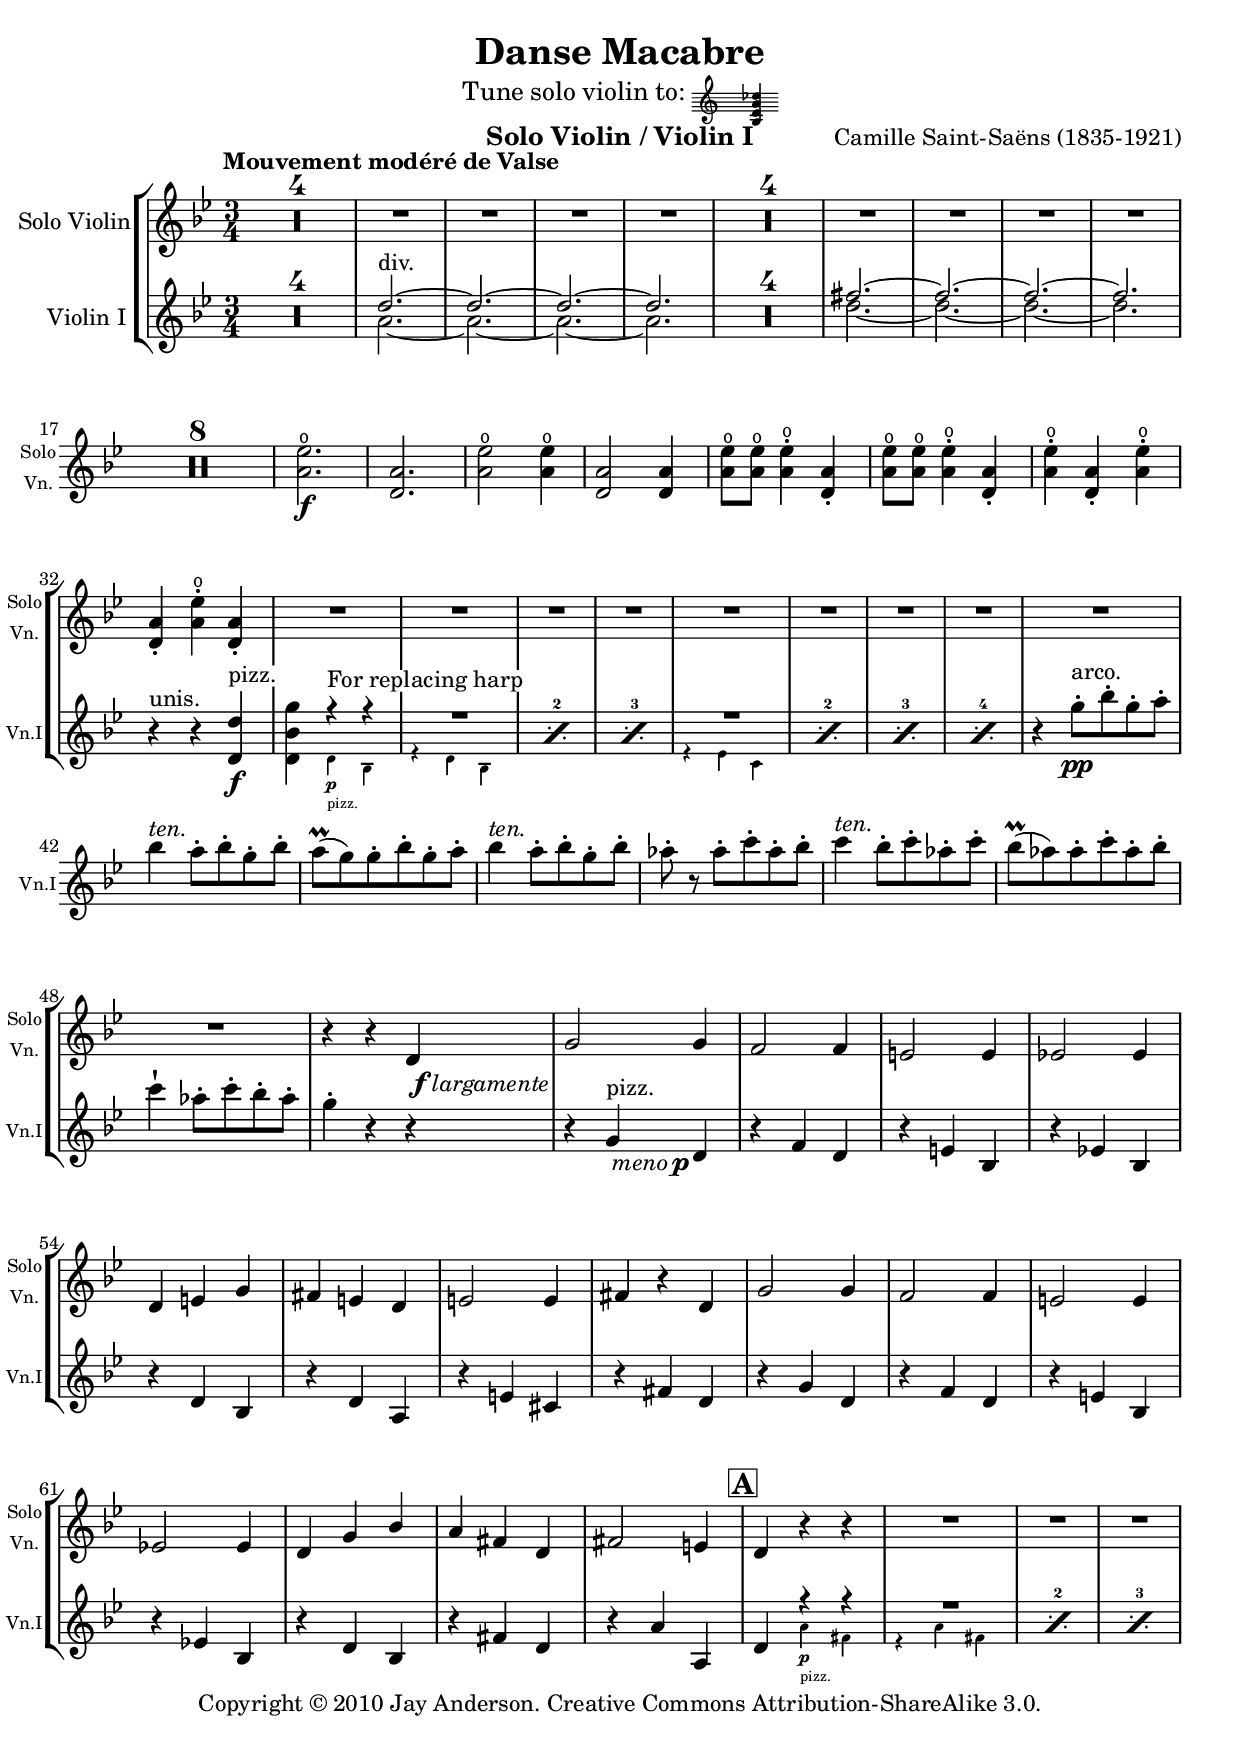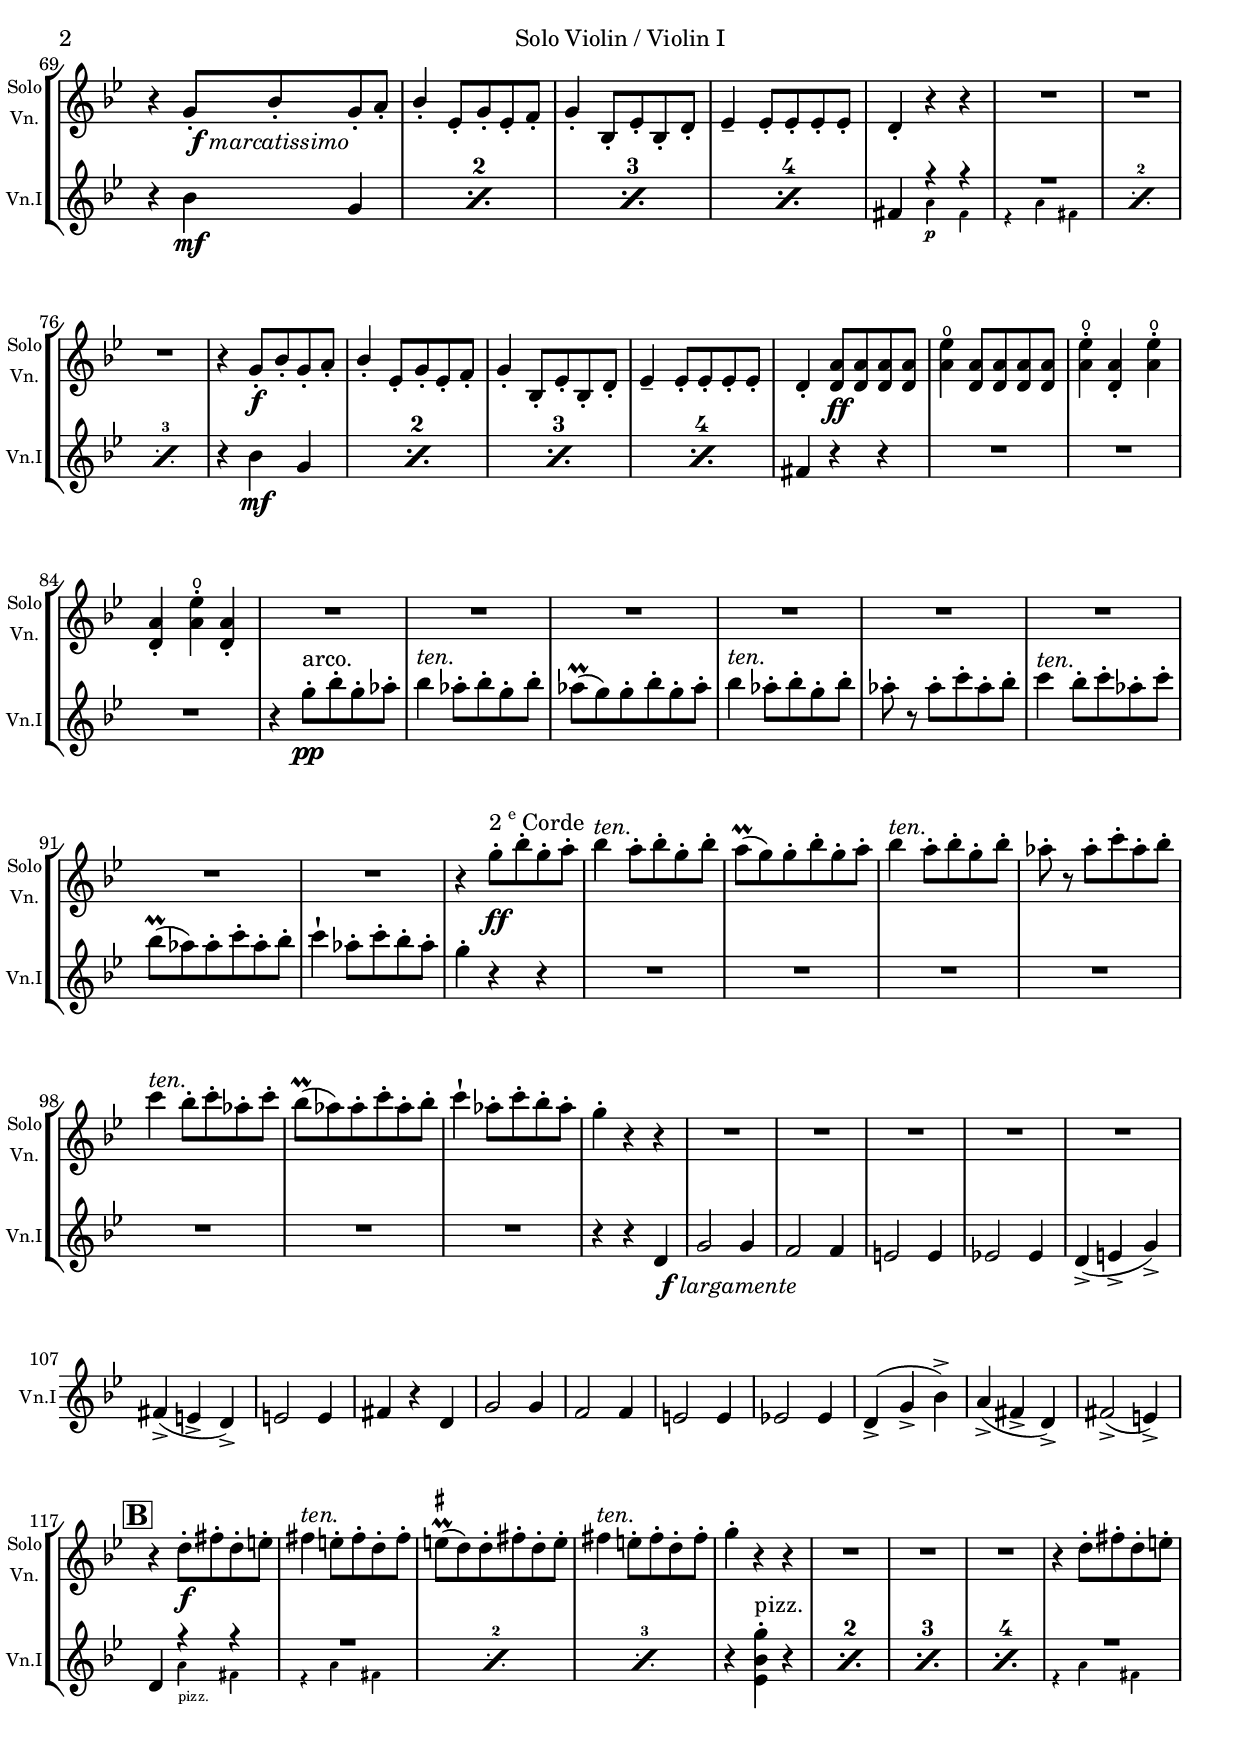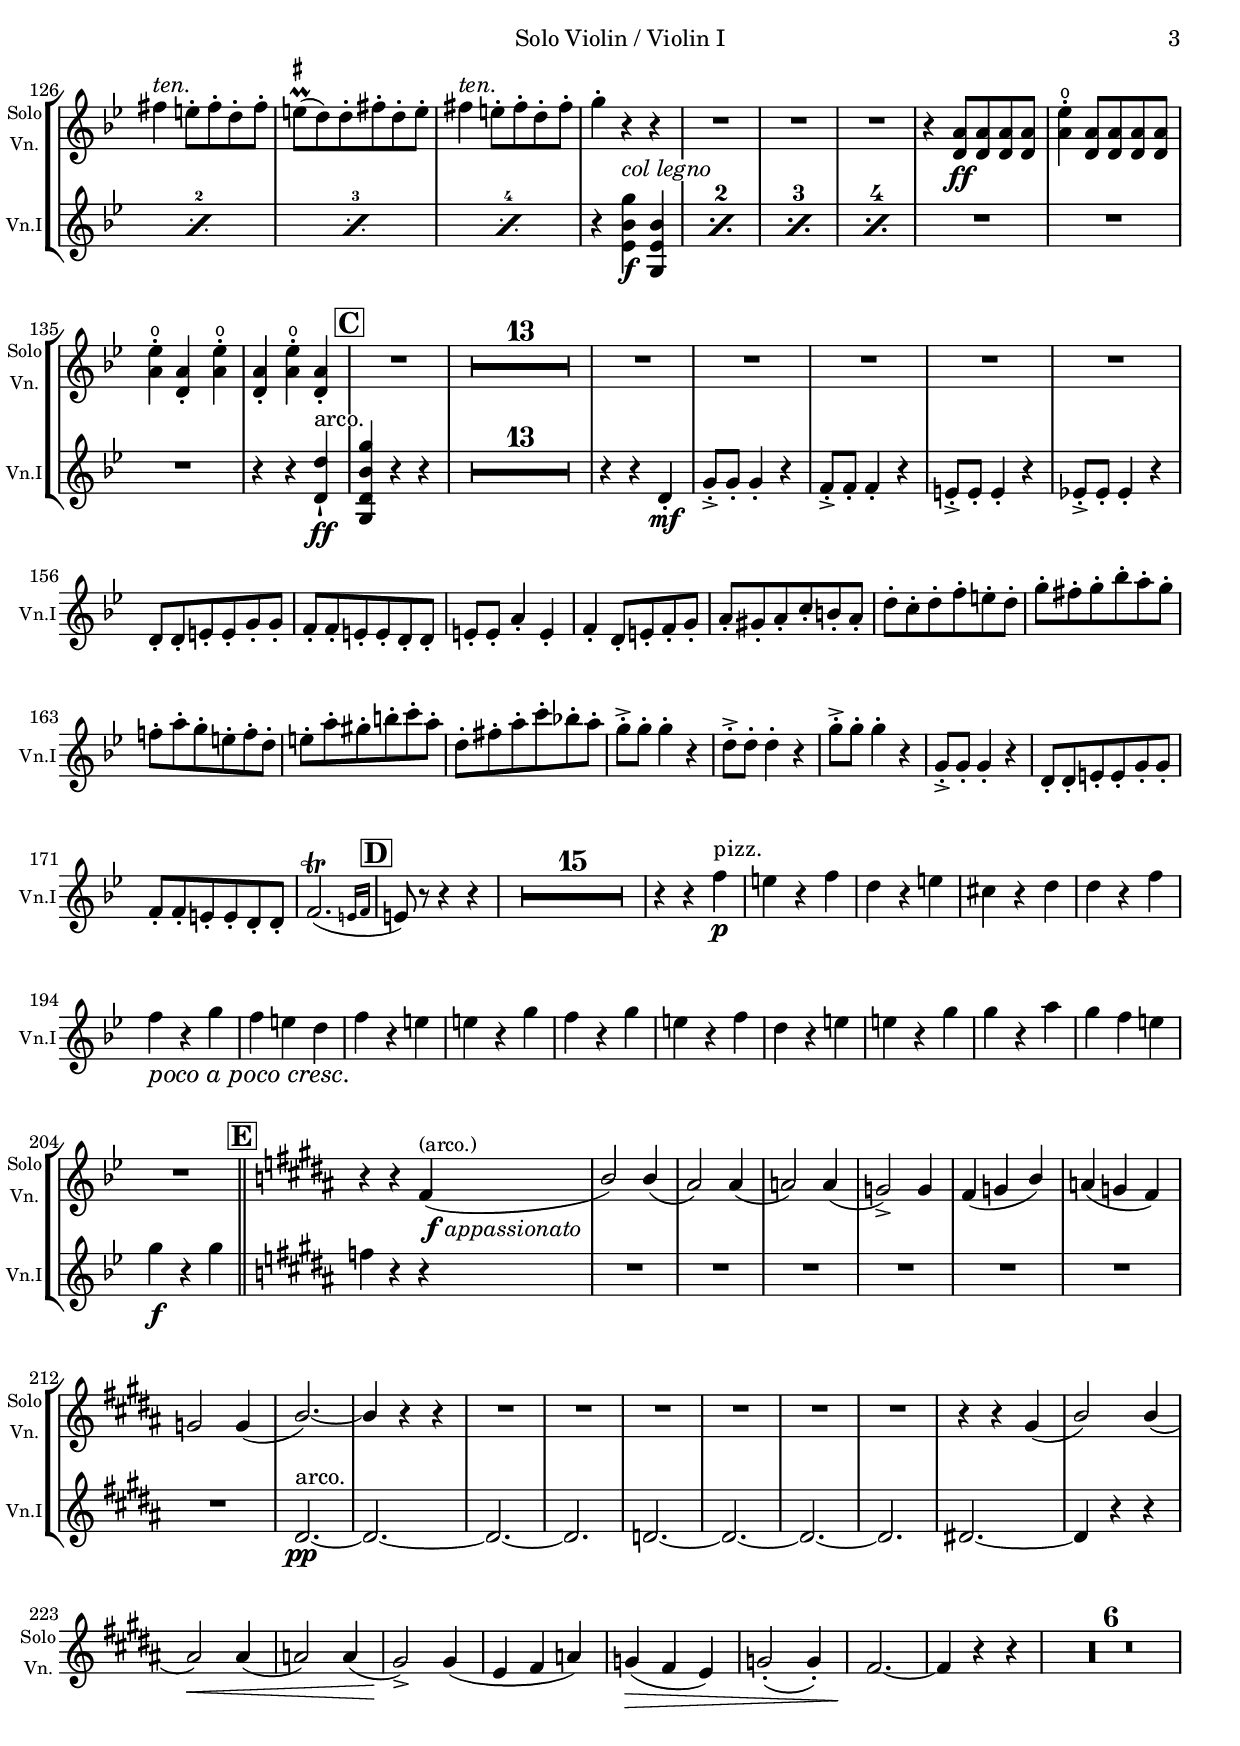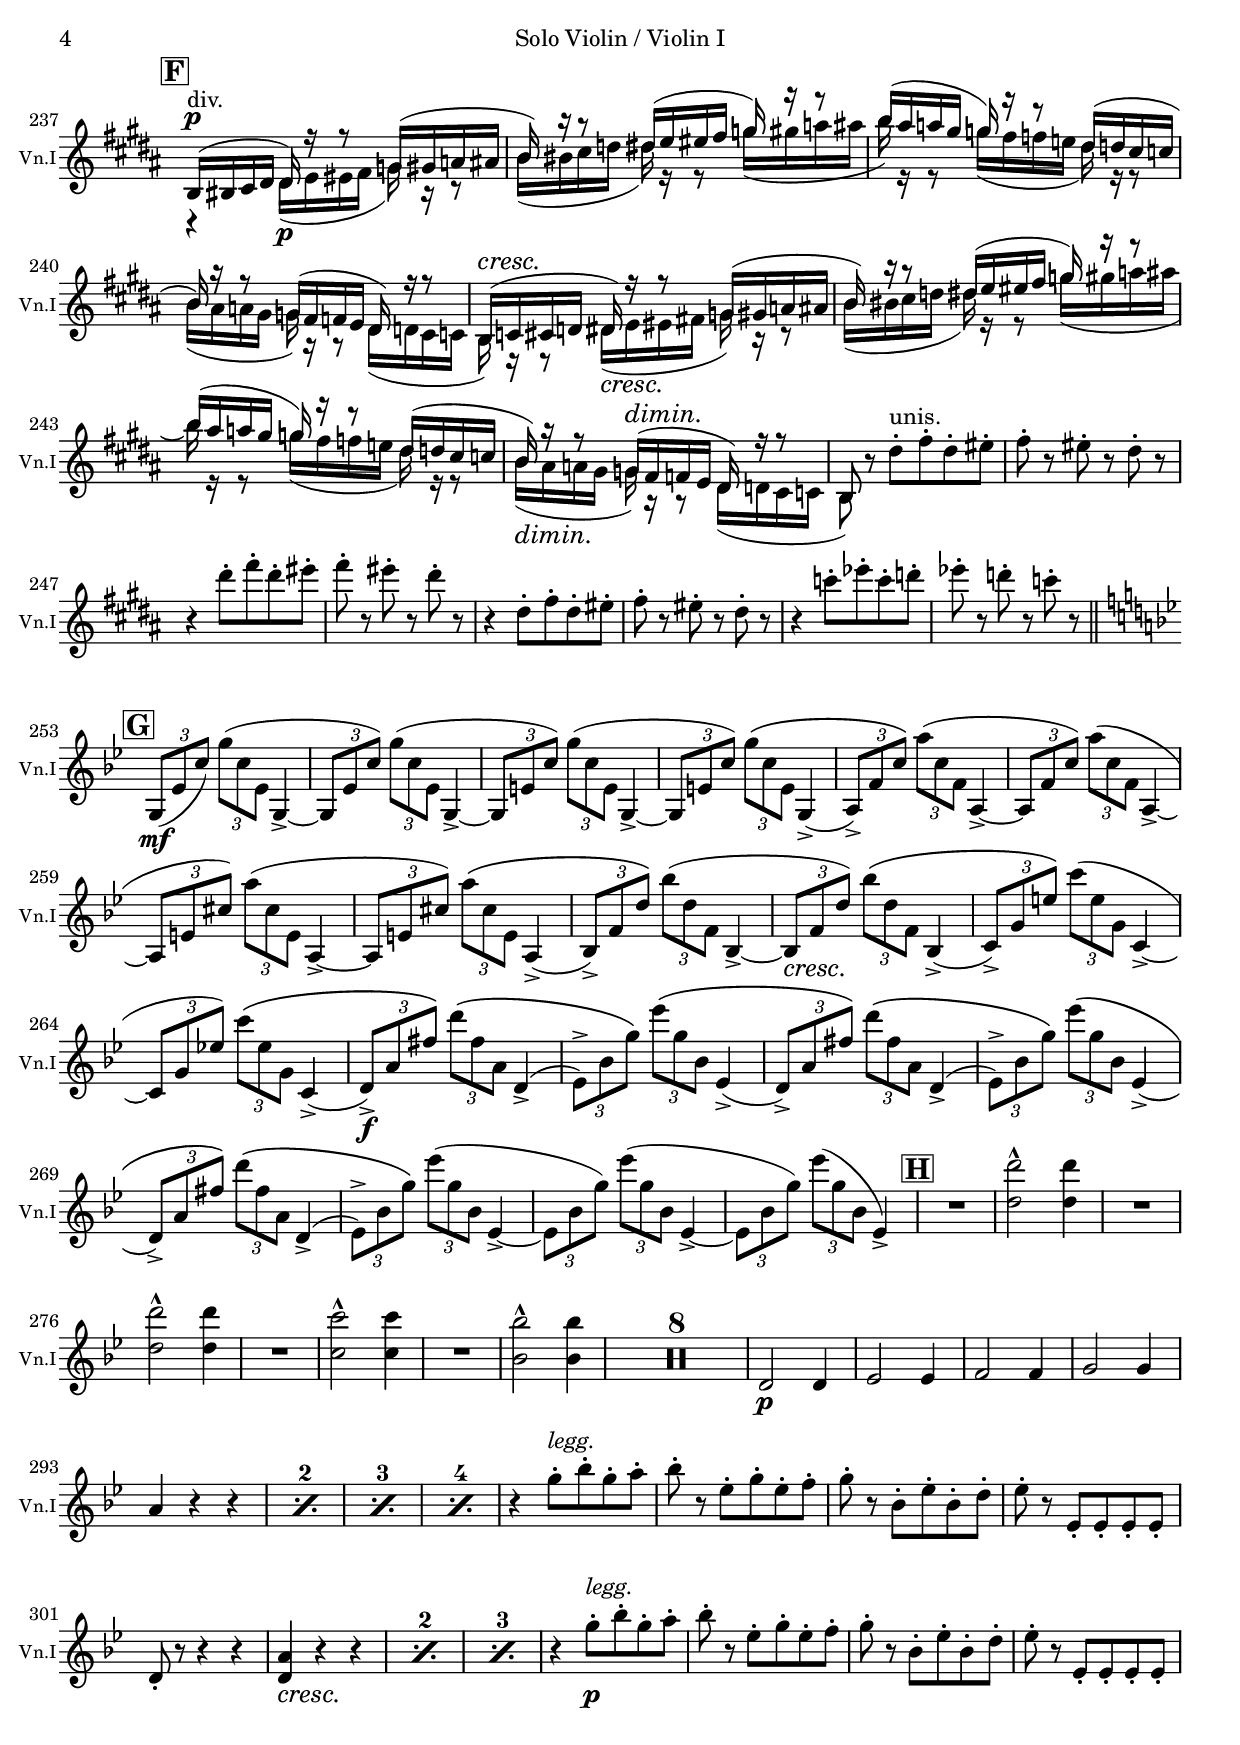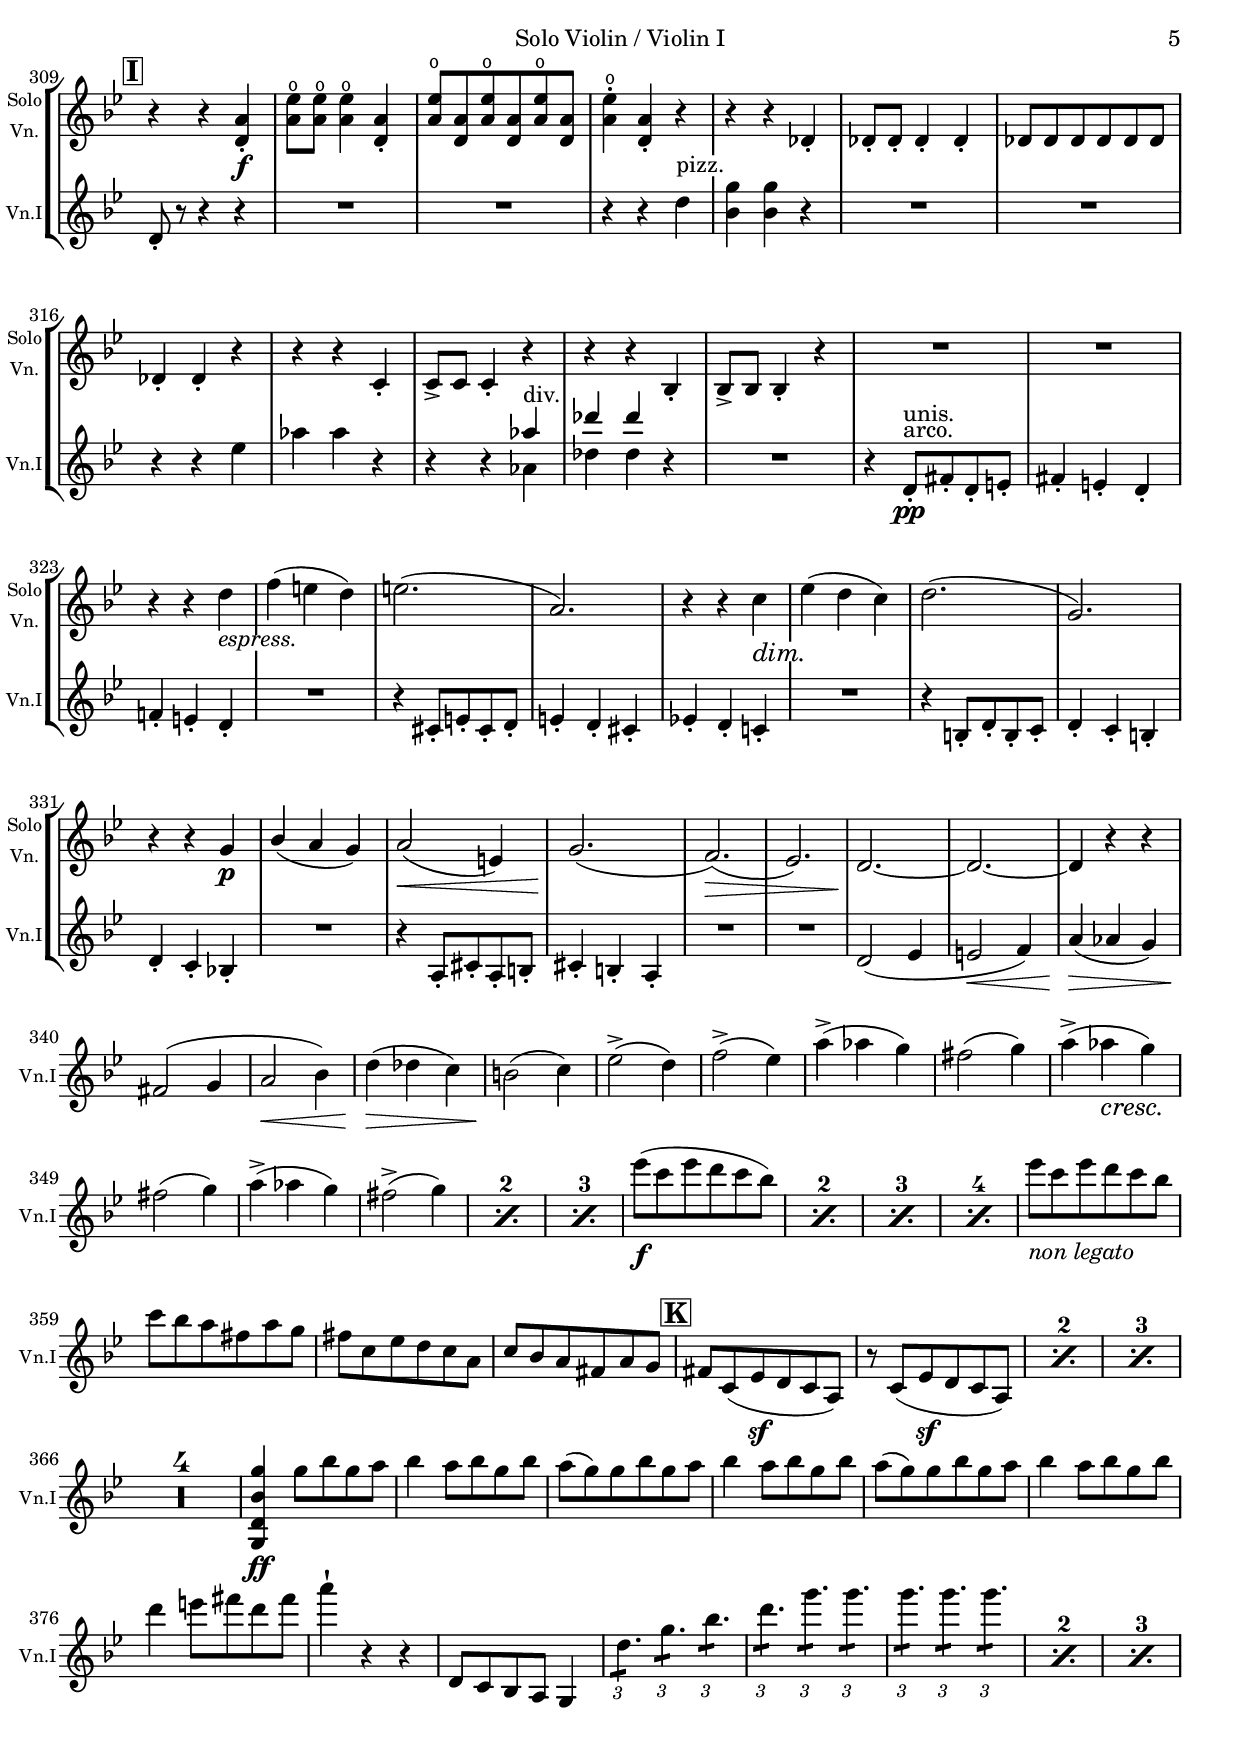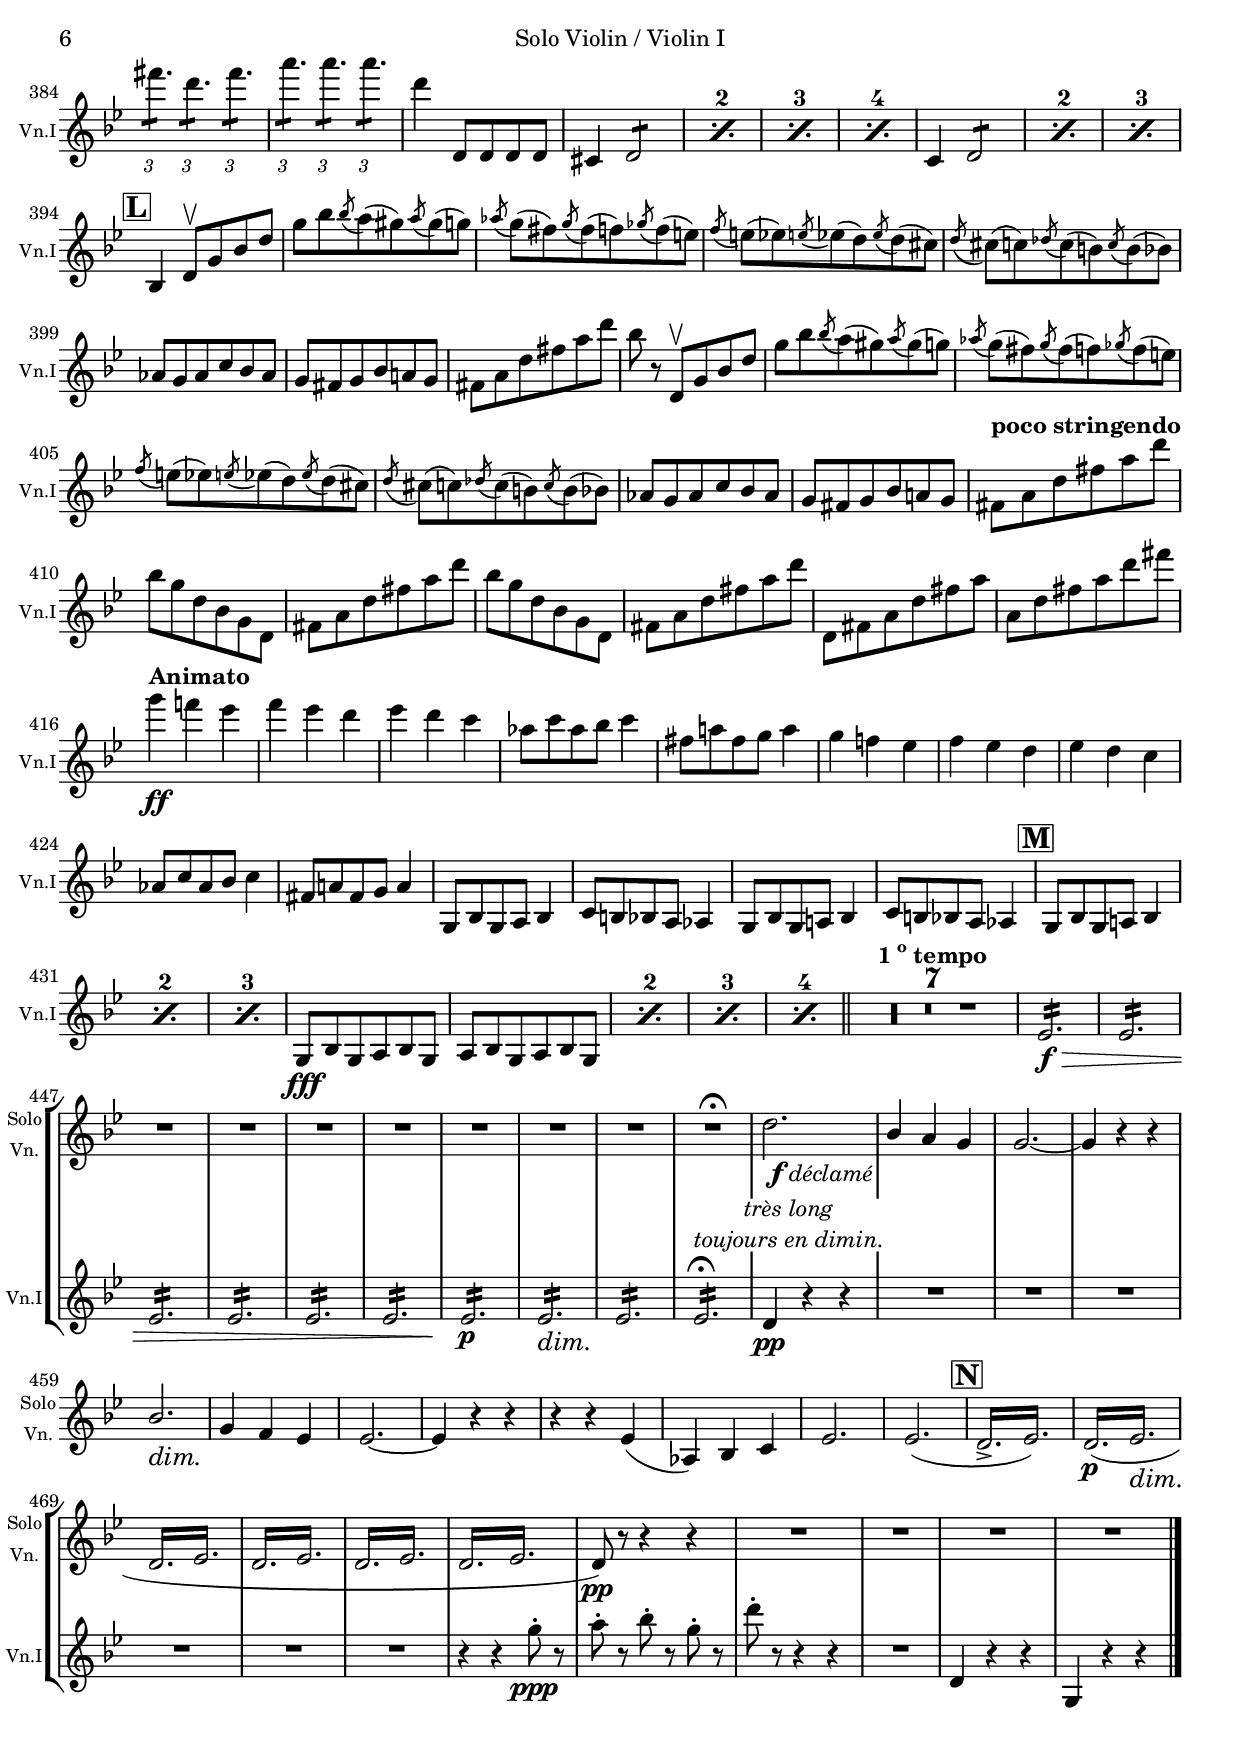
\version "2.13.19"

\version "2.13.21"

ffAnimatoMarkup = \markup {\dynamic ff \normal-text \italic { animato } }
ffAnimato = #(make-dynamic-script ffAnimatoMarkup)
fLargamenteMarkup = \markup {\whiteout { \dynamic f \normal-text \italic { largamente } } }
fLargamente = #(make-dynamic-script fLargamenteMarkup)
fMarcatissimoMarkup = \markup {\dynamic f \normal-text \italic { marcatissimo } }
fMarcatissimo = #(make-dynamic-script fMarcatissimoMarkup)
fAppassionatoMarkup = \markup {\whiteout { \dynamic f \normal-text \italic { "appassionato " } } }
fAppassionato = #(make-dynamic-script fAppassionatoMarkup)
fDeclameMarkup = \markup {\whiteout { \dynamic f \normal-text \italic { déclamé } } }
fDeclame = #(make-dynamic-script fDeclameMarkup)
menoPMarkup = \markup {\normal-text \italic meno \dynamic p}
menoP = #(make-dynamic-script menoPMarkup)
ten = \markup {\italic ten.}
espress = \markup {\whiteout \italic espress.}
colLegno = \markup {\whiteout \italic {col legno}}
div = \markup {\whiteout div.}
unis = \markup {\whiteout unis.}
pizz = \markup {\whiteout pizz.}
arco = \markup {\whiteout arco.}
arcoCaution = \markup {\smaller {(arco.)}}
legg = \markup {\italic legg.}
nonLegato = \markup {\italic {non legato}}
pocoStringendo = \markup {\italic {poco stringendo}}
tresLongToujoursEnDimin = \markup {\whiteout {\italic \center-column{\line {très long} \line {toujours en dimin.}}}}
forReplacingHarp = \markup{\whiteout {For replacing harp}}

justPocoAPocoCresc = #(make-music 'CrescendoEvent 'span-direction START 'span-type 'text 'span-text "poco a poco cresc." 'tweaks '((dash-period . -1.0)))
justCresc = #(make-music 'CrescendoEvent 'span-direction START 'span-type 'text 'span-text "cresc." 'tweaks '((dash-period . -1.0)))
justDimin = #(make-music 'DecrescendoEvent 'span-direction START 'span-type 'text 'span-text "dimin." 'tweaks '((dash-period . -1.0)))
dimMarkup = \markup {\whiteout \italic dim.}
justDim = #(make-music 'DecrescendoEvent 'span-direction START 'span-type 'text 'span-text dimMarkup 'tweaks '((dash-period . -1.0)))

slashedGrace = #(define-music-function (parser location music) (ly:music?)
#{
  \override Stem #'stroke-style = #"grace"
  \grace $music
  \revert Stem #'stroke-style
#})

stop =
#(define-music-function (parser location music) (ly:music?)
  (set! (ly:music-property music 'tweaks)
        (acons 'before-line-breaking
               (lambda (grob)
                 (let ((dots (ly:grob-object grob 'dot)))
                   (ly:grob-set-property! grob 'duration-log 2)
                   (and (ly:grob? dots)
                        (ly:grob-set-property! dots 'dot-count 0))))
               (ly:music-property music 'tweaks)))
  music)

setCue = #(define-music-function (parser location instr) (string?)
#{ \set Voice.instrumentCueName = #$instr #})

namedCueDuring = #(define-music-function (parser location cuename instr mus) (string? string? ly:music?)
#{
  \tag #'cued { \cueDuring #$cuename #UP { \setCue #$instr $mus } }
  \tag #'uncued $mus
#})

boxMark = #(define-music-function (parser location markp) (string?)
#{
  \mark \markup { \box \bold $markp }
#})

outline =
{
  \set Score.tempoHideNote = ##t
  \time 3/4
  \tempo \markup {Mouvement modéré de Valse} 2.=60
  s2.*64 |

  \boxMark "A"
  s2.*52 |

  \boxMark "B"
  s2.*20 |

  \boxMark "C"
  s2.*36 |

  \boxMark "D"
  s2.*32 | \bar "||"

  \boxMark "E"
  s2.*32 |

  \boxMark "F"
  s2.*16 | \bar "||"

  \boxMark "G"
  s2.*20 |

  \boxMark "H"
  s2.*36 |

  \boxMark "I"
  s2.*53 |

  \boxMark "K"
  s2.*32 |

  \boxMark "L"
  %s2.*36 |
  s2.*15 |
  \tempo "poco stringendo"
  s2.*7 |
  \tempo "Animato"
  s2.*14 |

  \boxMark "M"
  s2.*8 | \bar "||"
  \tempo \markup {1 \super o tempo} 2.=60
  s2.*29 |

  \boxMark "N"
  s2.*11 | \bar "|."
}

afterGraceFraction = #(cons 15 16)

\layout
{
  \context
  {
    \Score
    skipBars = ##t
    extraNatural = ##f
    \override PaperColumn #'keep-inside-line = ##t
    \override NonMusicalPaperColumn #'keep-inside-line = ##t
    autoAccidentals = #`(Staff ,(make-accidental-rule 'same-octave 0)
                               ,(make-accidental-rule 'any-octave 0)
                               ,(make-accidental-rule 'same-octave 1))
    markFormatter = #format-mark-numbers
    \override Beam #'breakable = ##t
    countPercentRepeats = ##t
  }

  \context
  {
    \RemoveEmptyStaffContext
  }
}

\midi
{
  \context
  {
    \Voice
    \remove "Dynamic_performer"
  }
}

\paper
{
  ragged-right = ##f
  ragged-last = ##f
  ragged-bottom = ##f
  ragged-last-bottom = ##f
}

\version "2.13.21"

\version "2.13.21"

ffAnimatoMarkup = \markup {\dynamic ff \normal-text \italic { animato } }
ffAnimato = #(make-dynamic-script ffAnimatoMarkup)
fLargamenteMarkup = \markup {\whiteout { \dynamic f \normal-text \italic { largamente } } }
fLargamente = #(make-dynamic-script fLargamenteMarkup)
fMarcatissimoMarkup = \markup {\dynamic f \normal-text \italic { marcatissimo } }
fMarcatissimo = #(make-dynamic-script fMarcatissimoMarkup)
fAppassionatoMarkup = \markup {\whiteout { \dynamic f \normal-text \italic { "appassionato " } } }
fAppassionato = #(make-dynamic-script fAppassionatoMarkup)
fDeclameMarkup = \markup {\whiteout { \dynamic f \normal-text \italic { déclamé } } }
fDeclame = #(make-dynamic-script fDeclameMarkup)
menoPMarkup = \markup {\normal-text \italic meno \dynamic p}
menoP = #(make-dynamic-script menoPMarkup)
ten = \markup {\italic ten.}
espress = \markup {\whiteout \italic espress.}
colLegno = \markup {\whiteout \italic {col legno}}
div = \markup {\whiteout div.}
unis = \markup {\whiteout unis.}
pizz = \markup {\whiteout pizz.}
arco = \markup {\whiteout arco.}
arcoCaution = \markup {\smaller {(arco.)}}
legg = \markup {\italic legg.}
nonLegato = \markup {\italic {non legato}}
pocoStringendo = \markup {\italic {poco stringendo}}
tresLongToujoursEnDimin = \markup {\whiteout {\italic \center-column{\line {très long} \line {toujours en dimin.}}}}
forReplacingHarp = \markup{\whiteout {For replacing harp}}

justPocoAPocoCresc = #(make-music 'CrescendoEvent 'span-direction START 'span-type 'text 'span-text "poco a poco cresc." 'tweaks '((dash-period . -1.0)))
justCresc = #(make-music 'CrescendoEvent 'span-direction START 'span-type 'text 'span-text "cresc." 'tweaks '((dash-period . -1.0)))
justDimin = #(make-music 'DecrescendoEvent 'span-direction START 'span-type 'text 'span-text "dimin." 'tweaks '((dash-period . -1.0)))
dimMarkup = \markup {\whiteout \italic dim.}
justDim = #(make-music 'DecrescendoEvent 'span-direction START 'span-type 'text 'span-text dimMarkup 'tweaks '((dash-period . -1.0)))

slashedGrace = #(define-music-function (parser location music) (ly:music?)
#{
  \override Stem #'stroke-style = #"grace"
  \grace $music
  \revert Stem #'stroke-style
#})

stop =
#(define-music-function (parser location music) (ly:music?)
  (set! (ly:music-property music 'tweaks)
        (acons 'before-line-breaking
               (lambda (grob)
                 (let ((dots (ly:grob-object grob 'dot)))
                   (ly:grob-set-property! grob 'duration-log 2)
                   (and (ly:grob? dots)
                        (ly:grob-set-property! dots 'dot-count 0))))
               (ly:music-property music 'tweaks)))
  music)

setCue = #(define-music-function (parser location instr) (string?)
#{ \set Voice.instrumentCueName = #$instr #})

namedCueDuring = #(define-music-function (parser location cuename instr mus) (string? string? ly:music?)
#{
  \tag #'cued { \cueDuring #$cuename #UP { \setCue #$instr $mus } }
  \tag #'uncued $mus
#})

boxMark = #(define-music-function (parser location markp) (string?)
#{
  \mark \markup { \box \bold $markp }
#})

outline =
{
  \set Score.tempoHideNote = ##t
  \time 3/4
  \tempo \markup {Mouvement modéré de Valse} 2.=60
  s2.*64 |

  \boxMark "A"
  s2.*52 |

  \boxMark "B"
  s2.*20 |

  \boxMark "C"
  s2.*36 |

  \boxMark "D"
  s2.*32 | \bar "||"

  \boxMark "E"
  s2.*32 |

  \boxMark "F"
  s2.*16 | \bar "||"

  \boxMark "G"
  s2.*20 |

  \boxMark "H"
  s2.*36 |

  \boxMark "I"
  s2.*53 |

  \boxMark "K"
  s2.*32 |

  \boxMark "L"
  %s2.*36 |
  s2.*15 |
  \tempo "poco stringendo"
  s2.*7 |
  \tempo "Animato"
  s2.*14 |

  \boxMark "M"
  s2.*8 | \bar "||"
  \tempo \markup {1 \super o tempo} 2.=60
  s2.*29 |

  \boxMark "N"
  s2.*11 | \bar "|."
}

afterGraceFraction = #(cons 15 16)

\layout
{
  \context
  {
    \Score
    skipBars = ##t
    extraNatural = ##f
    \override PaperColumn #'keep-inside-line = ##t
    \override NonMusicalPaperColumn #'keep-inside-line = ##t
    autoAccidentals = #`(Staff ,(make-accidental-rule 'same-octave 0)
                               ,(make-accidental-rule 'any-octave 0)
                               ,(make-accidental-rule 'same-octave 1))
    markFormatter = #format-mark-numbers
    \override Beam #'breakable = ##t
    countPercentRepeats = ##t
  }

  \context
  {
    \RemoveEmptyStaffContext
  }
}

\midi
{
  \context
  {
    \Voice
    \remove "Dynamic_performer"
  }
}

\paper
{
  ragged-right = ##f
  ragged-last = ##f
  ragged-bottom = ##f
  ragged-last-bottom = ##f
}

\version "2.13.22"

\version "2.13.21"

ffAnimatoMarkup = \markup {\dynamic ff \normal-text \italic { animato } }
ffAnimato = #(make-dynamic-script ffAnimatoMarkup)
fLargamenteMarkup = \markup {\whiteout { \dynamic f \normal-text \italic { largamente } } }
fLargamente = #(make-dynamic-script fLargamenteMarkup)
fMarcatissimoMarkup = \markup {\dynamic f \normal-text \italic { marcatissimo } }
fMarcatissimo = #(make-dynamic-script fMarcatissimoMarkup)
fAppassionatoMarkup = \markup {\whiteout { \dynamic f \normal-text \italic { "appassionato " } } }
fAppassionato = #(make-dynamic-script fAppassionatoMarkup)
fDeclameMarkup = \markup {\whiteout { \dynamic f \normal-text \italic { déclamé } } }
fDeclame = #(make-dynamic-script fDeclameMarkup)
menoPMarkup = \markup {\normal-text \italic meno \dynamic p}
menoP = #(make-dynamic-script menoPMarkup)
ten = \markup {\italic ten.}
espress = \markup {\whiteout \italic espress.}
colLegno = \markup {\whiteout \italic {col legno}}
div = \markup {\whiteout div.}
unis = \markup {\whiteout unis.}
pizz = \markup {\whiteout pizz.}
arco = \markup {\whiteout arco.}
arcoCaution = \markup {\smaller {(arco.)}}
legg = \markup {\italic legg.}
nonLegato = \markup {\italic {non legato}}
pocoStringendo = \markup {\italic {poco stringendo}}
tresLongToujoursEnDimin = \markup {\whiteout {\italic \center-column{\line {très long} \line {toujours en dimin.}}}}
forReplacingHarp = \markup{\whiteout {For replacing harp}}

justPocoAPocoCresc = #(make-music 'CrescendoEvent 'span-direction START 'span-type 'text 'span-text "poco a poco cresc." 'tweaks '((dash-period . -1.0)))
justCresc = #(make-music 'CrescendoEvent 'span-direction START 'span-type 'text 'span-text "cresc." 'tweaks '((dash-period . -1.0)))
justDimin = #(make-music 'DecrescendoEvent 'span-direction START 'span-type 'text 'span-text "dimin." 'tweaks '((dash-period . -1.0)))
dimMarkup = \markup {\whiteout \italic dim.}
justDim = #(make-music 'DecrescendoEvent 'span-direction START 'span-type 'text 'span-text dimMarkup 'tweaks '((dash-period . -1.0)))

slashedGrace = #(define-music-function (parser location music) (ly:music?)
#{
  \override Stem #'stroke-style = #"grace"
  \grace $music
  \revert Stem #'stroke-style
#})

stop =
#(define-music-function (parser location music) (ly:music?)
  (set! (ly:music-property music 'tweaks)
        (acons 'before-line-breaking
               (lambda (grob)
                 (let ((dots (ly:grob-object grob 'dot)))
                   (ly:grob-set-property! grob 'duration-log 2)
                   (and (ly:grob? dots)
                        (ly:grob-set-property! dots 'dot-count 0))))
               (ly:music-property music 'tweaks)))
  music)

setCue = #(define-music-function (parser location instr) (string?)
#{ \set Voice.instrumentCueName = #$instr #})

namedCueDuring = #(define-music-function (parser location cuename instr mus) (string? string? ly:music?)
#{
  \tag #'cued { \cueDuring #$cuename #UP { \setCue #$instr $mus } }
  \tag #'uncued $mus
#})

boxMark = #(define-music-function (parser location markp) (string?)
#{
  \mark \markup { \box \bold $markp }
#})

outline =
{
  \set Score.tempoHideNote = ##t
  \time 3/4
  \tempo \markup {Mouvement modéré de Valse} 2.=60
  s2.*64 |

  \boxMark "A"
  s2.*52 |

  \boxMark "B"
  s2.*20 |

  \boxMark "C"
  s2.*36 |

  \boxMark "D"
  s2.*32 | \bar "||"

  \boxMark "E"
  s2.*32 |

  \boxMark "F"
  s2.*16 | \bar "||"

  \boxMark "G"
  s2.*20 |

  \boxMark "H"
  s2.*36 |

  \boxMark "I"
  s2.*53 |

  \boxMark "K"
  s2.*32 |

  \boxMark "L"
  %s2.*36 |
  s2.*15 |
  \tempo "poco stringendo"
  s2.*7 |
  \tempo "Animato"
  s2.*14 |

  \boxMark "M"
  s2.*8 | \bar "||"
  \tempo \markup {1 \super o tempo} 2.=60
  s2.*29 |

  \boxMark "N"
  s2.*11 | \bar "|."
}

afterGraceFraction = #(cons 15 16)

\layout
{
  \context
  {
    \Score
    skipBars = ##t
    extraNatural = ##f
    \override PaperColumn #'keep-inside-line = ##t
    \override NonMusicalPaperColumn #'keep-inside-line = ##t
    autoAccidentals = #`(Staff ,(make-accidental-rule 'same-octave 0)
                               ,(make-accidental-rule 'any-octave 0)
                               ,(make-accidental-rule 'same-octave 1))
    markFormatter = #format-mark-numbers
    \override Beam #'breakable = ##t
    countPercentRepeats = ##t
  }

  \context
  {
    \RemoveEmptyStaffContext
  }
}

\midi
{
  \context
  {
    \Voice
    \remove "Dynamic_performer"
  }
}

\paper
{
  ragged-right = ##f
  ragged-last = ##f
  ragged-bottom = ##f
  ragged-last-bottom = ##f
}


% NOTE: The #'violinHarp tag is used to remove the cue voice. If this is not
% done then where this part is quoted rests are printed instead. This is an
% unfiled lilypond bug.

violinOne = \relative c''
{
  \key g \minor
  R2.*4 |
  s1*0^\div
  << {d2.~ | d~ | d~ | d |} \\ {a2.~ | a~ | a~ | a |} >> |
  R2.*4 |
  << {fis'2.~ | fis~ | fis~ | fis |} \\ {d2.~ | d~ | d~ | d |} >> |
  R2.*15 |
  r4^\unis r <d d,>^\pizz\f |
  <g bes, d,>
  <<
    {
      \voiceOne
      r^\forReplacingHarp r |
      R2. |
      s2.*2 |
      R2. |
      s2.*3 |
      \oneVoice
    }
    \tag #'violinHarp
    \new CueVoice
    {
      \voiceTwo
      d,4\p_\pizz bes |
      \repeat percent 3 {r d bes |}
      \repeat percent 4 {r ees c |}
    }
  >>
  r4 g''8-.^\arco\pp bes-. g-. a-. |
  bes4^\ten a8-. bes-. g-. bes-. |
  a(\prall g) g-. bes-. g-. a-. |
  bes4^\ten a8-. bes-. g-. bes-. |
  aes-. r aes-. c-. aes-. bes-. |
  c4^\ten bes8-. c-. aes-. c-. |
  bes(\prall aes) aes-. c-. aes-. bes-. |
  c4-| aes8-. c-. bes-. aes-. |
  g4-. r r |
  r
    \once \override Staff.DynamicText #'self-alignment-X = #LEFT
    g,^\pizz\menoP d |
  r f d |
  r e bes |
  r ees bes |
  r d bes |
  r d a |
  r e' cis |
  r fis d |
  r g d |
  r f d |
  r e bes |
  r ees bes |
  r d bes |
  r fis' d |
  r a' a, |

  %A
  d
  <<
    {
      \voiceOne
      r r |
      R2. |
      s2.*2 |
      \oneVoice
    }
    \tag #'violinHarp
    \new CueVoice
    {
      \voiceTwo
      a'4\p_\pizz fis |
      \repeat percent 3 {r a fis} |
    }
  >>
  \repeat percent 4 {r4 bes\mf g |}
  fis4
  <<
    {
      \voiceOne
      r r |
      R2. |
      s2.*2 |
      \oneVoice
    }
    \tag #'violinHarp
    \new CueVoice
    {
      \voiceTwo
      a4\p fis |
      \repeat percent 3 {r4 a fis} |
    }
  >> |
  \repeat percent 4 {r4 bes\mf g |}
  fis4 r r |
  R2.*3 |
  r4 g'8-.^\arco\pp bes-. g-. aes-. |
  bes4^\ten aes8-. bes-. g-. bes-. |
  aes(\prall g) g-. bes-. g-. aes-. |
  bes4^\ten aes8-. bes-. g-. bes-. |
  aes-. r aes-. c-. aes-. bes-. |
  c4^\ten bes8-. c-. aes-. c-. |
  bes(\prall aes) aes-. c-. aes-. bes-. |
  c4-| aes8-. c-. bes-. aes-. |
  g4-. r r |
  R2.*7 |
  r4 r
    \once \override Staff.DynamicText #'self-alignment-X = #LEFT
    d,4\fLargamente | \noBreak
  g2 g4 |
  f2 f4 |
  e2 e4 |
  ees2 ees4 |
  d4->( e-> g->) |
  fis->( e-> d->) |
  e2 e4 |
  fis4 r d |
  g2 g4 |
  f2 f4 |
  e2 e4 |
  ees2 ees4 |
  d4->( g-> bes->) |
  a->( fis-> d->) |
  fis2->( e4->) |

  %B
  d4
  <<
    {
      \voiceOne
      r r |
      R2. |
      s2.*2 |
      \oneVoice
    }
    \tag #'violinHarp
    \new CueVoice
    {
      \voiceTwo
      a'4_\pizz fis |
      \repeat percent 3 {r4 a fis} |
    }
  >>
  \repeat percent 4 {r4 <g' bes, ees,>-.^\pizz r |}
  <<
    {
      \voiceOne
      R2. |
      s2.*3 |
      \oneVoice
    }
    \tag #'violinHarp
    \new CueVoice
    {
      \voiceTwo
      \repeat percent 4 {r4 a, fis} |
    }
  >>
  \repeat percent 4 {r4 <g' bes, ees,>\f^\colLegno <bes, ees, g,> |}
  R2.*3 |
  r4 r <d d,>4-|^\arco\ff |

  %C
  <g bes, d, g,>4 r r |
  R2.*13 |
  r4 r d,-.\mf |
  g8-.-> g-. g4-. r |
  f8-.-> f-. f4-. r |
  e8-.-> e-. e4-. r |
  ees8-.-> ees-. ees4-. r |
  d8-. d-. e-. e-. g-. g-. |
  f-. f-. e-. e-. d-. d-. |
  e-. e-. a4-. e-. |
  f4-. d8-. e-. f-. g-. |
  a-. gis-. a-. c-. b-. a-. |
  d-. c-. d-. f-. e-. d-. |
  g-. fis-. g-. bes-. a-. g-. |
  f-. a-. g-. e-. f-. d-. |
  e-. a-. gis-. b-. c-. a-. |
  d,-. fis-. a-. c-. bes-. a-. |
  g8-.-> g-. g4-. r |
  d8-.-> d-. d4-. r |
  g8-.-> g-. g4-. r |
  g,8-.-> g-. g4-. r |
  d8-. d-. e-. e-. g-. g-. |
  f-. f-. e-. e-. d-. d-. |
  \afterGrace f2.(\trill {e16[ f]} |

  %D
  e8) r r4 r |
  R2.*15 |
  r4 r f'^\pizz\p |
  e r f |
  d r e |
  cis r d |
  d r f |
  f\justPocoAPocoCresc r g | \noBreak
  f e d |
  f r e |
  e r g |
  f r g |
  e r f |
  d r e |
  e r g |
  g r a |
  g f e |
  g\f r g |

  %E
  \key b \major
  f4 r r |
  R2.*7 |
  dis,2.~\pp^\arco |
  dis~ | dis~ | dis |
  d~ | d~ | d~ | d |
  dis~ |
  dis4 r r |
  R2.*14 |

  %F
  s1*0^\div
  <<
    {
      \dynamicUp
      b16(\p bis cis dis dis) r r8 g16( gis a ais |
      b) r r8 dis16( e eis fis g) r r8 |
      b16( ais a gis g) r r8 dis16( d cis c |
      b) r r8 g16( fis f e dis) r r8 |
      b16(\justCresc c cis d dis) r r8 g16( gis a ais |
      b) r r8 dis16( e eis fis g) r r8 |
      b16( ais a gis g) r r8 dis16( d cis c |
      b)\! r r8 g16(\justDimin fis f e dis) r r8 |
      b8\!
    }
    \\
    {
      r4 dis16(\p e eis fis g) r r8 |
      b16( bis cis d dis) r r8 g16( gis a ais |
      b) r r8 g16( fis f e dis) r r8 |
      b16( ais a gis g) r r8 dis16( d cis c |
      b) r r8 dis16(\justCresc e eis fis g) r r8 |
      b16( bis cis d dis) r r8 g16( gis a ais |
      b) r r8 g16( fis f e dis)\! r r8 |
      b16(\justDimin ais a gis g) r r8 dis16( d cis c |
      b8)\!
    }
  >> r8 dis'8-.^\unis fis-. dis-. eis-. |
  fis-. r eis-. r dis-. r |
  r4 dis'8-. fis-. dis-. eis-. |
  fis-. r eis-. r dis-. r |
  r4 dis,8-. fis-. dis-. eis-. |
  fis-. r eis-. r dis-. r |
  r4 c'8-. ees-. c-. d-. |
  ees-. r d-. r c-. r |

  %G
  \key g \minor
  \times 2/3 {g,,8(\mf ees' c')} \times 2/3 {g'( c, ees,} g,4~-> |
  \times 2/3 {g8 ees' c')} \times 2/3 {g'( c, ees,} g,4~-> |
  \times 2/3 {g8 e' c')} \times 2/3 {g'( c, e,} g,4~-> |
  \times 2/3 {g8 e' c')} \times 2/3 {g'\( c, e,} g,4(-> |
  \times 2/3 {a8)-> f' c'\)} \times 2/3 {a'( c, f,} a,4~-> |
  \times 2/3 {a8 f' c')} \times 2/3 {a'( c, f,} a,4~-> |
  \times 2/3 {a8 e' cis')} \times 2/3 {a'( cis, e,} a,4~-> |
  \times 2/3 {a8 e' cis')} \times 2/3 {a'\( cis, e,} a,4(-> |
  \times 2/3 {bes8)-> f' d'\)} \times 2/3 {bes'( d, f,} bes,4~-> |
  \times 2/3 {bes8\justCresc f' d')} \times 2/3 {bes'\( d, f,} bes,4(-> |
  \times 2/3 {c8)-> g' e'\)} \times 2/3 {c'( e, g,} c,4~-> |
  \times 2/3 {c8 g' ees')} \times 2/3 {c'\( ees, g,} c,4(-> |
  \times 2/3 {d8)->\f a' fis'\)} \times 2/3 {d'\( fis, a,} d,4(-> |
  \times 2/3 {ees8)-> bes' g'\)} \times 2/3 {ees'\( g, bes,} ees,4(-> |
  \times 2/3 {d8)-> a' fis'\)} \times 2/3 {d'\( fis, a,} d,4(-> |
  \times 2/3 {ees8)-> bes' g'\)} \times 2/3 {ees'\( g, bes,} ees,4(-> |
  \times 2/3 {d8)-> a' fis'\)} \times 2/3 {d'\( fis, a,} d,4(-> |
  \times 2/3 {ees8)-> bes' g'\)} \times 2/3 {ees'( g, bes,} ees,4~-> |
  \times 2/3 {ees8 bes' g')} \times 2/3 {ees'( g, bes,} ees,4~-> |
  \times 2/3 {ees8 bes' g')} \times 2/3 {ees'( g, bes,} ees,4->) |

  %H
  R2. |
  <d' d'>2-^ <d d'>4 |
  R2. |
  <d d'>2-^ <d d'>4 |
  R2. |
  <c c'>2-^ <c c'>4 |
  R2. |
  <bes bes'>2-^ <bes bes'>4 |
  R2.*8 |
  d,2\p d4 |
  ees2 ees4 |
  f2 f4 |
  g2 g4 |
  \repeat percent 4 {a4 r r |}
  r4 g'8-.^\legg bes-. g-. a-. |
  bes-. r ees,-. g-. ees-. f-. |
  g-. r bes,-. ees-. bes-. d-. |
  ees-. r ees,-. ees-. ees-. ees-. |
  d-. r r4 r |
  s1*0\justCresc
  \repeat percent 3 {<d a'>4 r r |}
  r4 g'8-.^\legg\p bes-. g-. a-. |
  bes-. r ees,-. g-. ees-. f-. |
  g-. r bes,-. ees-. bes-. d-. |
  ees-. r ees,-. ees-. ees-. ees-. |

  %I
  d-. r r4 r |
  R2.*2 |
  r4 r d'^\pizz |
  <bes g'> <bes g'> r |
  R2.*2 |
  r4 r ees |
  aes aes r |
  r r s1*0^\div
  << {aes4 | des des} \\ {aes,4 | des des} >> r4 |
  R2. |
  r4 d,8-.^\arco\pp^\unis fis-. d-. e-. |
  fis4-. e-. d-. |
  f-. e-. d-. |
  R2. |
  r4 cis8-. e-. cis-. d-. |
  e4-. d-. cis-. |
  ees-. d-. c-. |
  R2. |
  r4 b8-. d-. b-. c-. |
  d4-. c-. b-. |
  d-. c-. bes-. |
  R2. |
  r4 a8-. cis-. a-. b-. |
  cis4-. b-. a-. |
  R2.*2 |
  d2( ees4 |
  e2\< f4) |
  a(\> aes g) s1*0\! |
  fis2( g4 |
  a2\< bes4) |
  d4(\> des c) s1*0\! |
  b2( c4) |
  ees2->( d4) |
  f2->( ees4) |
  a4->( aes g) |
  fis2( g4) |
  a4->( aes\justCresc g) |
  fis2( g4) |
  a4->( aes g) |
  \repeat percent 3 {fis2->( g4) |}
  s1*0\f
  \repeat percent 4 {ees'8( c ees d c bes) |}
  ees8_\nonLegato c ees d c bes |
  c bes a fis a g |
  fis c ees d c a |
  c bes a fis a g |

  %K
  fis c( ees\sf d c a) |
  \repeat percent 3 {r c( ees\sf d c a) |}
  R2.*4 |
  <g'' bes, d, g,>4\ff g8 bes g a |
  \repeat unfold 2
  {
    bes4 a8 bes g bes |
    a( g) g bes g a |
  }
  bes4 a8 bes g bes |
  d4 e8 fis d fis |
  a4-| r r |
  d,,,8 c bes a g4 |
  \times 2/3 {\repeat tremolo 3 d''8} \times 2/3 {\repeat tremolo 3 g8} \times 2/3 {\repeat tremolo 3 bes8} |
  \times 2/3 {\repeat tremolo 3 d8} \times 2/3 {\repeat tremolo 3 g8} \times 2/3 {\repeat tremolo 3 g8} |
  \repeat percent 3 {\repeat unfold 3 {\times 2/3 {\repeat tremolo 3 g8}} |}
  \times 2/3 {\repeat tremolo 3 fis8} \times 2/3 {\repeat tremolo 3 d8} \times 2/3 {\repeat tremolo 3 fis8} |
  \repeat unfold 3 {\times 2/3 {\repeat tremolo 3 a8}} |
  d,4 d,,8 d d d |
  \repeat percent 4 {cis4 \repeat tremolo 4 d8 |}
  \repeat percent 3 {c4 \repeat tremolo 4 d8 |}

  %L
  bes4 d8\upbow g bes d |
  g bes \acciaccatura bes a( gis) \acciaccatura a gis( g) |
  \acciaccatura aes g( fis) \acciaccatura g fis( f) \acciaccatura ges f( e) |
  \acciaccatura f e( ees) \acciaccatura e ees( d) \acciaccatura ees d( cis) |
  \acciaccatura d cis( c) \acciaccatura des c( b) \acciaccatura c b( bes) |
  aes g aes c bes aes |
  g fis g bes a g |
  fis a d fis a d |
  bes r d,,\upbow g bes d |
  g bes \acciaccatura bes a( gis) \acciaccatura a gis( g) |
  \acciaccatura aes g( fis) \acciaccatura g fis( f) \acciaccatura ges f( e) |
  \acciaccatura f e( ees) \acciaccatura e ees( d) \acciaccatura ees d( cis) |
  \acciaccatura d cis( c) \acciaccatura des c( b) \acciaccatura c b( bes) |
  aes g aes c bes aes |
  g fis g bes a g |

  %poco stringendo
  fis a d fis a d |
  bes g d bes g d |
  fis a d fis a d |
  bes g d bes g d |
  fis a d fis a d |
  d,, fis a d fis a |
  a, d fis a d fis |

  %animato
  g4\ff f ees |
  f ees d |
  ees d c |
  aes8 c aes bes c4 |
  fis,8 a fis g a4 |
  g4 f ees |
  f ees d |
  ees d c |
  aes8 c aes bes c4 |
  fis,8 a fis g a4 |
  \repeat unfold 2
  {
    g,8 bes g a bes4 |
    c8 b bes a aes4 |
  }

  %M
  \repeat percent 3 {g8 bes g a bes4 |}
  s1*0\fff
  g8 bes g a bes g |
  \repeat percent 4 {a8 bes g a bes g |}

  %tempo primo
  R2.*7 |
  <<
    {s2.\f\> | s2.*5 | s2.\p | s2.\justDim | s2. }
    {\repeat unfold 9 {\repeat tremolo 12 ees'16 |}}
  >>
  % Make sure the fermata is closer to the note than the markup.
  \once \override Script #'outside-staff-priority = #100
  \repeat tremolo 12 ees16\fermata^\tresLongToujoursEnDimin
  d4\pp r r |
  R2.*11 |

  %N
  R2.*5 |
  r4 r g'8-.\ppp r |
  a-. r bes-. r g-. r |
  d'-. r r4 r |
  R2. |
  d,,4 r r |
  g, r r |
}


\addQuote "violin1" \removeWithTag #'violinHarp \violinOne

violinSolo = \relative c''
{
  \override Stem #'neutral-direction = #UP
  \set Score.quotedCueEventTypes = #'(note-event rest-event tie-event beam-event tuplet-span-event dynamic-event phrasing-slur-event slur-event articulation-event percent-event tremolo-event text-script-event span-dynamic-event)
  \key g \minor
  R2.*24 |
  <a ees'>2.-\open\f |
  <a d,> |
  <a ees'>2-\open <a ees'>4-\open |
  <a d,>2 <a d,>4 |
  \repeat unfold 2
  {
    <a ees'>8-\open <a ees'>-\open <a ees'>4-.-\open <a d,>-. |
  }
  \repeat unfold 3 {<a ees'>4-.-\open <a d,>-.} |
  \tag #'cued
  {
    R2.*8 |
    \cueDuring #"violin1" #UP
    {
      \set CueVoice.instrumentCueName = "Vn.I"
      R2.*8 |
    }
  }
  \tag #'uncued {R2.*16 |}
  r4 r
    \once \override Staff.DynamicText #'self-alignment-X = #LEFT
    d,\fLargamente | \noBreak
  g2 g4 |
  f2 f4 |
  e2 e4 |
  ees2 ees4 |
  d e g |
  fis e d |
  e2 e4 |
  fis r d |
  g2 g4 |
  f2 f4 |
  e2 e4 |
  ees2 ees4 |
  d g bes |
  a fis d |
  fis2 e4 |

  %A
  d4 r r |
  R2.*3 |
  r4
    \once \override Staff.DynamicText #'self-alignment-X = #LEFT
    g8-.\fMarcatissimo bes-. g-. a-. |
  bes4-. ees,8-. g-. ees-. f-. |
  g4-. bes,8-. ees-. bes-. d-. |
  ees4-- ees8-. ees-. ees-. ees-. |
  d4-. r r |
  R2.*3 |
  r4 g8-.\f bes-. g-. a-. |
  bes4-. ees,8-. g-. ees-. f-. |
  g4-. bes,8-. ees-. bes-. d-. |
  ees4-- ees8-. ees-. ees-. ees-. |
  d4-. <a' d,>8\ff <a d,> <a d,> <a d,> |
  <a ees'>4-\open <a d,>8 <a d,> <a d,> <a d,> |
  \repeat unfold 3 {<a ees'>4-.-\open <a d,>-.} |
  R2.*8 |
  r4 g'8-.\ff^\markup{2\super e Corde} bes-. g-. a-. |
  bes4^\ten a8-. bes-. g-. bes-. |
  a(-\prall g) g-. bes-. g-. a-. |
  bes4^\ten a8-. bes-. g-. bes-. |
  aes-. r aes-. c-. aes-. bes-. |
  c4^\ten bes8-. c-. aes-. c-. |
  bes(-\prall aes) aes-. c-. aes-. bes-. |
  c4-| aes8-. c-. bes-. aes-. |
  g4-. r r |
  \tag #'cued
  {
    \cueDuring #"violin1" #DOWN
    {
      \set CueVoice.instrumentCueName = "Vn.I"
      R2.*15 |
    }
  }
  \tag #'uncued { R2.*15 | }

  %B
  r4 d8-.\f fis-. d-. e-. |
  fis4^\ten e8-. fis-. d-. fis-. |
  \once \override Script #'script-priority = #-100
  e8(^\prall^\markup{\tiny \sharp} d) d-. fis-. d-. e-. |
  fis4^\ten e8-. fis-. d-. fis-. |
  g4-. r r |
  R2.*3 |
  r4 d8-. fis-. d-. e-. |
  fis4^\ten e8-. fis-. d-. fis-. |
  \once \override Script #'script-priority = #-100
  e8(^\prall^\markup{\tiny \sharp} d) d-. fis-. d-. e-. |
  fis4^\ten e8-. fis-. d-. fis-. |
  g4-. r r |
  R2.*3 |
  r4 <a, d,>8\ff <a d,> <a d,> <a d,> |
  <a ees'>4-.-\open <a d,>8 <a d,> <a d,> <a d,> |
  \repeat unfold 3 {<a ees'>4-.-\open <a d,>-.} |

  %C
  \tag #'cued
  {
    R2.*14 |
    \cueDuring #"violin1" #UP
    {
      \set CueVoice.instrumentCueName = "Vn.I"
      R2.*3 |
      \override MultiMeasureRest #'staff-position = #-6
      R2.*6 |
      \override MultiMeasureRest #'staff-position = #-4
      R2.*10 |
      \override MultiMeasureRest #'staff-position = #-6
      R2.*3 |
      \override MultiMeasureRest #'staff-position = #-4
    }
  }
  \tag #'uncued { R2.*36 | }

  %D
  \tag #'cued
  {
    \cueDuring #"violin1" #UP
    {
      \set CueVoice.instrumentCueName = "Vn.I"
      R2.*1 |
    }
    R2.*15
    \cueDuring #"violin1" #UP
    {
      \set CueVoice.instrumentCueName = "Vn.I"
      R2.*16 |
    }
  }
  \tag #'uncued { R2.*32 | }

  %E
  \key b \major
  r4 r
    \once \override Staff.DynamicText #'self-alignment-X = #LEFT
    fis(\fAppassionato^\arcoCaution |
  b2) b4( |
  ais2) ais4( |
  a2) a4( |
  g2->) g4 |
  fis( g b) |
  a( g fis) |
  g2 g4( |
  b2.~) |
  b4 r r |
  R2.*6 |
  r4 r gis( |
  b2) b4( |
  ais2)\< ais4( |
  a2) a4( |
  gis2->)\! gis4( |
  e( fis a) |
  g(\> fis e) |
  g2-.( g4-.) |
  fis2.~\! |
  fis4 r r |
  R2.*6 |

  %F
  R2.*16 |

  %G
  \key g \minor
  \tag #'cued
  {
    \cueDuring #"violin1" #UP
    {
      \set CueVoice.instrumentCueName = "Vn.I"
      R2.*20 |
    }
  }
  \tag #'uncued {R2.*20 |}

  %H
  \tag #'cued
  {
    \repeat unfold 4
    {
      R2. |
      \cueDuring #"violin1" #UP
      {
        R2. |
      }
    }
    R2.*8 |
    \cueDuring #"violin1" #UP
    {
      \set CueVoice.instrumentCueName = "Vn.I"
      \override MultiMeasureRest #'staff-position = #-6
      R2.*2 |
      \override MultiMeasureRest #'staff-position = #-4
      R2.*9 |
      \override MultiMeasureRest #'staff-position = #-6
      R2.*1 |
      \override MultiMeasureRest #'staff-position = #-4
      R2.*7 |
      \override MultiMeasureRest #'staff-position = #-6
      R2.*1 |
      \override MultiMeasureRest #'staff-position = #-4
    }
  }
  \tag #'uncued {R2.*36 |}

  %I
  r4 r <a d,>4-.\f |
  <a ees'>8-\open <a ees'>-\open <a ees'>4-\open <a d,>-. |
  \repeat unfold 3 {<a ees'>8-\open <a d,>} |
  <a ees'>4-.-\open <a d,>-. r |
  r4 r des,-. |
  des8-. des-. des4-. des-. |
  des8 des des des des des |
  des4-. des-. r |
  r r c-. |
  c8-> c c4-. r |
  r r bes-. |
  bes8-> bes bes4-. r |
  R2.*2 |
  r4 r d'_\espress | \noBreak
  f( e d) |
  e2.( |
  a,) |
  r4 r c\justDim |
  ees( d c) |
  d2.( |
  g,)\! |
  r4 r g\p |
  bes( a g) |
  a2(\< e4) |
  g2.(\! |
  f)(\> |
  ees) |
  d2.~\! |
  d~ |
  d4 r r |
  \tag #'cued
  {
    \cueDuring #"violin1" #UP
    {
      \set CueVoice.instrumentCueName = "Vn.I"
      R2.*22 |
    }
  }
  \tag #'uncued {R2.*22 |}

  %K
  \tag #'cued
  {
    \cueDuring #"violin1" #UP
    {
      \override MultiMeasureRest #'staff-position = #-8
      R2.*2 |
      \override MultiMeasureRest #'staff-position = #-4
      R2.*2 |
    }
    R2.*4 |
    \cueDuring #"violin1" #UP
    {
      R2.*8 |
      \override MultiMeasureRest #'staff-position = #-10
      R2.*1 |
      \override MultiMeasureRest #'staff-position = #-4
      R2.*7 |
      \override MultiMeasureRest #'staff-position = #-7
      R2.*2 |
      \override MultiMeasureRest #'staff-position = #-4
      R2.*3 |
      \override MultiMeasureRest #'staff-position = #-7
      R2.*1 |
      \override MultiMeasureRest #'staff-position = #-4
      R2.*2 |
      \revert MultiMeasureRest #'staff-position
    }
  }
  \tag #'uncued {R2.*32 |}

  %L
  \tag #'cued
  {
    \cueDuring #"violin1" #UP
    {
      R2.*32 |
    }
    \cueDuring #"violin1" #DOWN
    {
      R2.*4 |
    }
  }
  \tag #'uncued {R2.*36 |}

  %M
  \tag #'cued
  {
    \cueDuring #"violin1" #DOWN
    {
      R2.*8 |
    }
  }
  \tag #'uncued {R2.*8 |}

  %tempo primo
  \tag #'cued
  {
    R2.*7 |
    \cueDuring #"violin1" #DOWN
    {
      \set CueVoice.instrumentCueName = "Vn.I"
      R2.*9 |
    }
  }
  \tag #'uncued {R2.*16 |}
  R2.^\fermataMarkup |
  \once \override Staff.DynamicText #'self-alignment-X = #LEFT
  d'2.\fDeclame |
  bes4 a g |
  g2.~ |
  g4 r r |
  bes2.\justDim |
  g4 f ees |
  ees2.~ |
  ees4\! r r |
  r r ees( |
  aes,) bes c |
  ees2. |
  ees( |

  %N
  \once \override Script #'avoid-slur = #'inside
  \repeat tremolo 6 {d16-> ees)} |
  \repeat tremolo 6 {d16(\p ees\justDim} |
  \repeat unfold 4 {\repeat tremolo 6 {d16 ees} |}
  d8)\pp r r4 r |
  R2.*4 |
}


instrument = "Solo Violin / Violin I"

\paper
{
  #(define page-breaking ly:page-turn-breaking)
}

\version "2.13.21"

\header
{
  title = "Danse Macabre"
  composer = "Camille Saint-Saëns (1835-1921)"
  instrument = \instrument

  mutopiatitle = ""
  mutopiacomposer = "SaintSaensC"
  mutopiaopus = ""
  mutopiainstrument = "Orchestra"
  date = ""
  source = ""
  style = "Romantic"
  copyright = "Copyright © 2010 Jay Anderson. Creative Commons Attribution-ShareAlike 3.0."
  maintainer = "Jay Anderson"
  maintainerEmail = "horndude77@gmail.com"
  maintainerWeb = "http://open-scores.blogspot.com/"
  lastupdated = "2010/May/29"
  %footer = "Mutopia-"
  %tagline = \markup { \override #'(box-padding . 1.0) \override #'(baseline-skip . 2.7) \box \left-align \center-column { \small \line { Sheet music from \with-url #"http://www.MutopiaProject.org" \line { \teeny www. \hspace #-1.0 MutopiaProject \hspace #-1.0 \teeny .org \hspace #0.5 } • \hspace #0.5 \italic Free to download, with the \italic freedom to distribute, modify and perform. } \line { \small \line { Typeset using \with-url #"http://www.LilyPond.org" \line { \teeny www. \hspace #-1.0 LilyPond \hspace #-1.0 \teeny .org } by \maintainer \hspace #-1.0 . \hspace #0.5 Copyright © 2010. \hspace #0.5 Reference: \footer } } \line { \teeny \line { Licensed under the Creative Commons Attribution-ShareAlike 3.0 (Unported) License, for details see: \hspace #-0.5 \with-url #"http://creativecommons.org/licenses/by-sa/3.0" http://creativecommons.org/licenses/by-sa/3.0 } } } }
}

\header
{
  subtitle = \markup
  {
    \normal-text {Tune solo violin to:}
    \vcenter
    \score
    {
      \new Staff \with
      {
        \remove "Time_signature_engraver"
        \override StaffSymbol #'staff-space = #13/20
      }
      { \relative c' {<g d' a' ees'>4} }
      \layout
      {
        indent = 0.0\mm
        ragged-right = ##t
        #(layout-set-staff-size 13)
      }
    }
  }
}
\score
{
  \new StaffGroup
  \with { \consists "Page_turn_engraver" }
  <<
    \new Staff
    {
      \set Staff.instrumentName = "Solo Violin"
      \set Staff.shortInstrumentName = \markup {\tiny \center-column {Solo Vn.}}
      << \removeWithTag #'cued \violinSolo \outline >>
    }
    \new Staff
    {
      \set Staff.instrumentName = "Violin I"
      \set Staff.shortInstrumentName = \markup {\tiny {Vn.I}}
      \violinOne
    }
  >>
}
